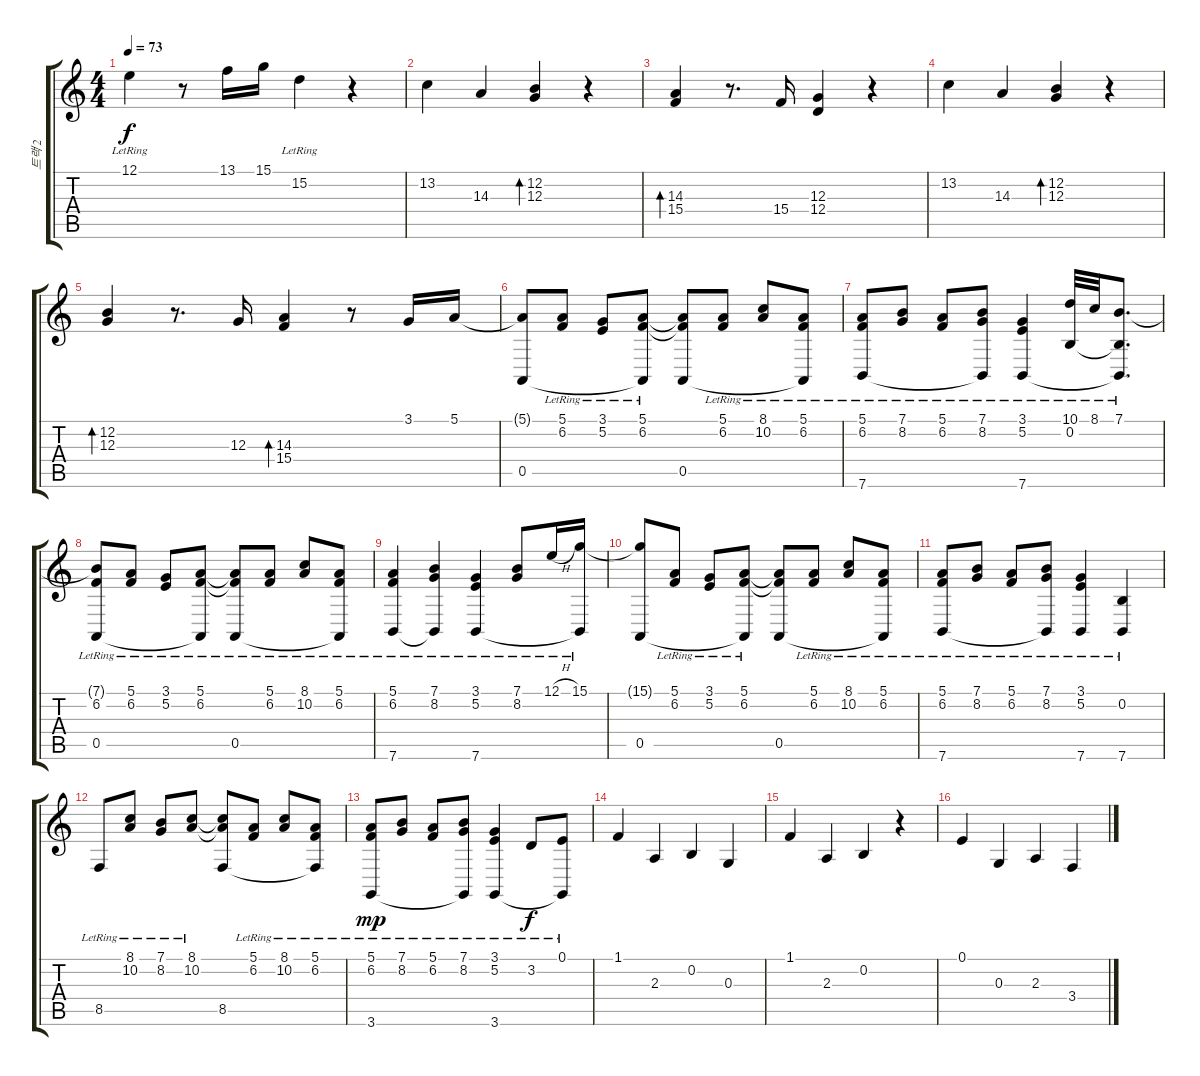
\track ("트랙 2" "트랙 2") {instrument whistle}
\staff {score tabs}
\tuning (E4 B3 G3 D3 A2 E2) {hide}
\ts (4 4)
\tempo 73
\clef g2
\ks c
12.1{lr}.4{dy f} r.8 13.1.16 15.1.16 15.2{lr}.4 r.4 |
13.2.4 14.3.4 (12.2 12.3).4{bd 60} r.4 |
(14.3 15.4).4{bd 60} r.8{d} 15.4.16 (12.3 12.4).4 r.4 |
13.2.4 14.3.4 (12.2 12.3).4{bd 60} r.4 |
(12.2 12.3).4{bd 60} r.8{d} 12.3.16 (14.3 15.4).4{bd 60} r.8 3.1.16 5.1.16 |
(5.1{t} 0.5).8 (5.1{lr} 6.2{lr}).8 (3.1{lr} 5.2{lr}).8 (5.1{lr} 6.2{lr} 0.5{t}).8 (5.1{t} 6.2{t} 0.5).8 (5.1{lr} 6.2{lr}).8 (8.1{lr} 10.2{lr}).8 (5.1{lr} 6.2{lr} 0.5{t}).8 |
(5.1{lr} 6.2{lr} 7.6).8 (7.1{lr} 8.2{lr}).8 (5.1{lr} 6.2{lr}).8 (7.1{lr} 8.2{lr} 7.6{t}).8 (3.1{lr} 5.2{lr} 7.6).4 (10.1{lr} 0.2).32 8.1{lr}.32 (7.1{lr} 0.2{t} 7.6{t}).8{d} |
(7.1{t} 6.2{lr} 0.5{lr}).8 (5.1{lr} 6.2{lr}).8 (3.1{lr} 5.2{lr}).8 (5.1{lr} 6.2{lr} 0.5{t}).8 (5.1{t} 6.2{t} 0.5{lr}).8 (5.1{lr} 6.2{lr}).8 (8.1{lr} 10.2{lr}).8 (5.1{lr} 6.2{lr} 0.5{t}).8 |
(5.1{lr} 6.2{lr} 7.6).4 (7.1{lr} 8.2{lr} 7.6{t}).4 (3.1{lr} 5.2{lr} 7.6).4 (7.1{lr} 8.2{lr}).8 12.1{h lr}.16 (15.1{lr} 7.6{t}).16 |
(15.1{t} 0.5).8 (5.1{lr} 6.2{lr}).8 (3.1{lr} 5.2{lr}).8 (5.1{lr} 6.2{lr} 0.5{t}).8 (5.1{t} 6.2{t} 0.5).8 (5.1{lr} 6.2{lr}).8 (8.1{lr} 10.2{lr}).8 (5.1{lr} 6.2{lr} 0.5{t}).8 |
(5.1{lr} 6.2{lr} 7.6).8 (7.1{lr} 8.2{lr}).8 (5.1{lr} 6.2{lr}).8 (7.1{lr} 8.2{lr} 7.6{t}).8 (3.1{lr} 5.2{lr} 7.6).4 (0.2{lr} 7.6{lr}).4 |
8.5{lr}.8 (8.1{lr} 10.2{lr}).8 (7.1{lr} 8.2{lr}).8 (8.1{lr} 10.2{lr}).8 (8.1{t} 10.2{t} 8.5).8 (5.1{lr} 6.2{lr}).8 (8.1{lr} 10.2{lr}).8 (5.1{lr} 6.2{lr} 8.5{t}).8 |
(5.1{lr} 6.2 3.6).8{dy mp} (7.1{lr} 8.2).8 (5.1{lr} 6.2).8 (7.1{lr} 8.2 3.6{t}).8 (3.1{lr} 5.2 3.6).4 3.2{lr}.8{dy f} (0.1{lr} 3.6{t}).8 |
1.1.4 2.3.4 0.2.4 0.3.4 |
1.1.4 2.3.4 0.2.4 r.4 |
0.1.4 0.3.4 2.3.4 3.4.4
